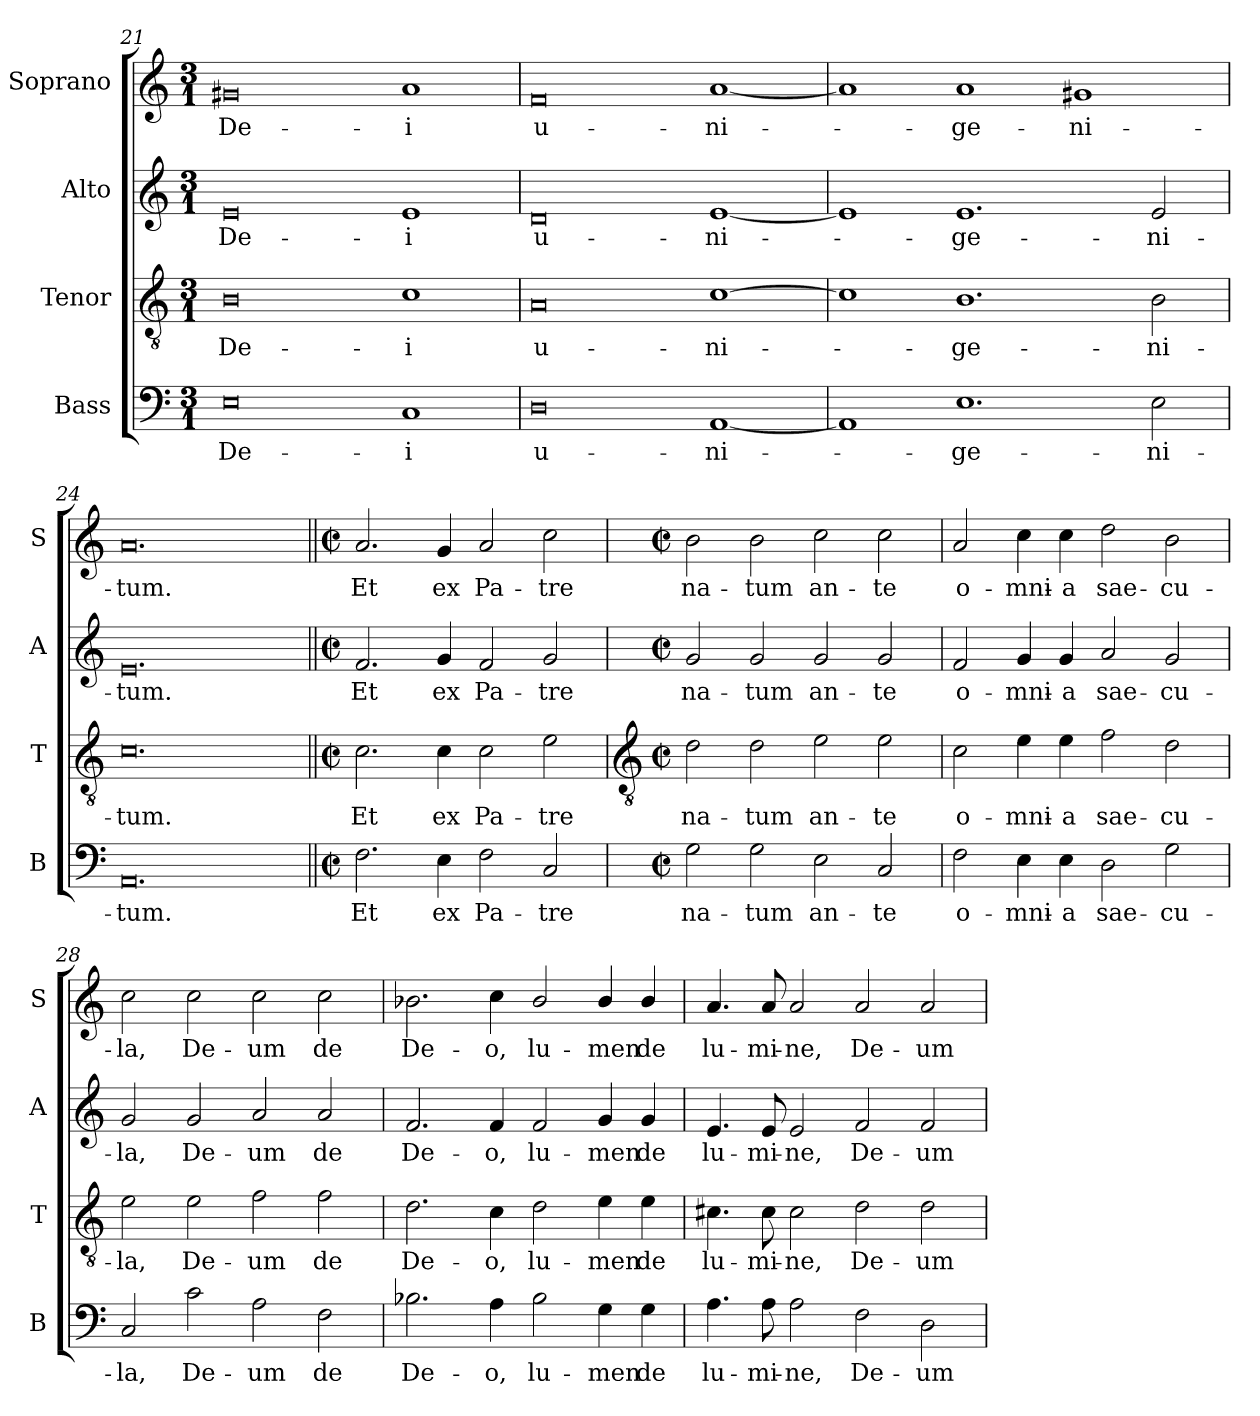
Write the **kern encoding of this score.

**kern	**text	**kern	**text	**kern	**text	**kern	**text
*part4	*part4	*part3	*part3	*part2	*part2	*part1	*part1
*staff4	*staff4	*staff3	*staff3	*staff2	*staff2	*staff1	*staff1
*I"Bass	*	*I"Tenor	*	*I"Alto	*	*I"Soprano	*
*I'B	*	*I'T	*	*I'A	*	*I'S	*
*clefF4	*	*clefGv2	*	*clefG2	*	*clefG2	*
*k[]	*	*k[]	*	*k[]	*	*k[]	*
*C:	*	*C:	*	*C:	*	*C:	*
*M3/1	*	*M3/1	*	*M3/1	*	*M3/1	*
=21	=21	=21	=21	=21	=21	=21	=21
!	!LO:LY:b	!	!LO:LY:b	!	!LO:LY:b	!	!LO:LY:b
0E	De-	0B	De-	0e	De-	0g#X	De-
!	!LO:LY:b	!	!LO:LY:b	!	!LO:LY:b	!	!LO:LY:b
1C	-i	1c	-i	1e	-i	1a	-i
=22	=22	=22	=22	=22	=22	=22	=22
!	!LO:LY:b	!	!LO:LY:b	!	!LO:LY:b	!	!LO:LY:b
0D	u-	0A	u-	0d	u-	0f	u-
!	!LO:LY:b	!	!LO:LY:b	!	!LO:LY:b	!	!LO:LY:b
[1AA	-ni-	[1c	-ni-	[1e	-ni-	[1a	-ni-
=23	=23	=23	=23	=23	=23	=23	=23
1AA]	.	1c]	.	1e]	.	1a]	.
!	!LO:LY:b	!	!LO:LY:b	!	!LO:LY:b	!	!LO:LY:b
1.E	ge-	1.B	ge-	1.e	ge-	1a	ge-
!	!	!	!	!	!	!	!LO:LY:b
.	.	.	.	.	.	1g#X	-ni-
!	!LO:LY:b	!	!LO:LY:b	!	!LO:LY:b	!	!
2E	-ni-	2B	-ni-	2e	-ni-	.	.
=24	=24	=24	=24	=24	=24	=24	=24
!	!LO:LY:b	!	!LO:LY:b	!	!LO:LY:b	!	!LO:LY:b
0.AA	-tum.	0.c	-tum.	0.e	-tum.	0.a	-tum.
=25||	=25||	=25||	=25||	=25||	=25||	=25||	=25||
*M4/2	*	*M4/2	*	*M4/2	*	*M4/2	*
*met(c|)	*	*met(c|)	*	*met(c|)	*	*met(c|)	*
!	!LO:LY:b	!	!LO:LY:b	!	!LO:LY:b	!	!LO:LY:b
2.F	Et	2.c	Et	2.f	Et	2.a	Et
!	!LO:LY:b	!	!LO:LY:b	!	!LO:LY:b	!	!LO:LY:b
4E	ex	4c	ex	4g	ex	4g	ex
!	!LO:LY:b	!	!LO:LY:b	!	!LO:LY:b	!	!LO:LY:b
2F	Pa-	2c	Pa-	2f	Pa-	2a	Pa-
!	!LO:LY:b	!	!LO:LY:b	!	!LO:LY:b	!	!LO:LY:b
2C	-tre	2e	-tre	2g	-tre	2cc	-tre
!!LO:LB:g=z
=26	=26	=26	=26	=26	=26	=26	=26
*	*	*clefGv2	*	*	*	*	*
*M4/2	*	*M4/2	*	*M4/2	*	*M4/2	*
*met(c|)	*	*met(c|)	*	*met(c|)	*	*met(c|)	*
!	!LO:LY:b	!	!LO:LY:b	!	!LO:LY:b	!	!LO:LY:b
2G	na-	2d	na-	2g	na-	2b	na-
!	!LO:LY:b	!	!LO:LY:b	!	!LO:LY:b	!	!LO:LY:b
2G	-tum	2d	-tum	2g	-tum	2b	-tum
!	!LO:LY:b	!	!LO:LY:b	!	!LO:LY:b	!	!LO:LY:b
2E	an-	2e	an-	2g	an-	2cc	an-
!	!LO:LY:b	!	!LO:LY:b	!	!LO:LY:b	!	!LO:LY:b
2C	-te	2e	-te	2g	-te	2cc	-te
=27	=27	=27	=27	=27	=27	=27	=27
!	!LO:LY:b	!	!LO:LY:b	!	!LO:LY:b	!	!LO:LY:b
2F	o-	2c	o-	2f	o-	2a	o-
!	!LO:LY:b	!	!LO:LY:b	!	!LO:LY:b	!	!LO:LY:b
4E	-mni-	4e	-mni-	4g	-mni-	4cc	-mni-
!	!LO:LY:b	!	!LO:LY:b	!	!LO:LY:b	!	!LO:LY:b
4E	-a	4e	-a	4g	-a	4cc	-a
!	!LO:LY:b	!	!LO:LY:b	!	!LO:LY:b	!	!LO:LY:b
2D	sae-	2f	sae-	2a	sae-	2dd	sae-
!	!LO:LY:b	!	!LO:LY:b	!	!LO:LY:b	!	!LO:LY:b
2G	-cu-	2d	-cu-	2g	-cu-	2b	-cu-
=28	=28	=28	=28	=28	=28	=28	=28
!	!LO:LY:b	!	!LO:LY:b	!	!LO:LY:b	!	!LO:LY:b
2C	-la,	2e	-la,	2g	-la,	2cc	-la,
!	!LO:LY:b	!	!LO:LY:b	!	!LO:LY:b	!	!LO:LY:b
2c	De-	2e	De-	2g	De-	2cc	De-
!	!LO:LY:b	!	!LO:LY:b	!	!LO:LY:b	!	!LO:LY:b
2A	-um	2f	-um	2a	-um	2cc	-um
!	!LO:LY:b	!	!LO:LY:b	!	!LO:LY:b	!	!LO:LY:b
2F	de	2f	de	2a	de	2cc	de
=29	=29	=29	=29	=29	=29	=29	=29
!	!LO:LY:b	!	!LO:LY:b	!	!LO:LY:b	!	!LO:LY:b
2.B-X	De-	2.d	De-	2.f	De-	2.b-X	De-
!	!LO:LY:b	!	!LO:LY:b	!	!LO:LY:b	!	!LO:LY:b
4A	-o,	4c	-o,	4f	-o,	4cc	-o,
!	!LO:LY:b	!	!LO:LY:b	!	!LO:LY:b	!	!LO:LY:b
2B-	lu-	2d	lu-	2f	lu-	2b-/	lu-
!	!LO:LY:b	!	!LO:LY:b	!	!LO:LY:b	!	!LO:LY:b
4G	-men	4e	-men	4g	-men	4b-/	-men
!	!LO:LY:b	!	!LO:LY:b	!	!LO:LY:b	!	!LO:LY:b
4G	de	4e	de	4g	de	4b-/	de
=30	=30	=30	=30	=30	=30	=30	=30
!	!LO:LY:b	!	!LO:LY:b	!	!LO:LY:b	!	!LO:LY:b
4.A	lu-	4.c#X	lu-	4.e	lu-	4.a	lu-
!	!LO:LY:b	!	!LO:LY:b	!	!LO:LY:b	!	!LO:LY:b
8A	-mi-	8c#	-mi-	8e	-mi-	8a	-mi-
!	!LO:LY:b	!	!LO:LY:b	!	!LO:LY:b	!	!LO:LY:b
2A	-ne,	2c#	-ne,	2e	-ne,	2a	-ne,
!	!LO:LY:b	!	!LO:LY:b	!	!LO:LY:b	!	!LO:LY:b
2F	De-	2d	De-	2f	De-	2a	De-
!	!LO:LY:b	!	!LO:LY:b	!	!LO:LY:b	!	!LO:LY:b
2D	-um	2d	-um	2f	-um	2a	-um
=	=	=	=	=	=	=	=
*-	*-	*-	*-	*-	*-	*-	*-
